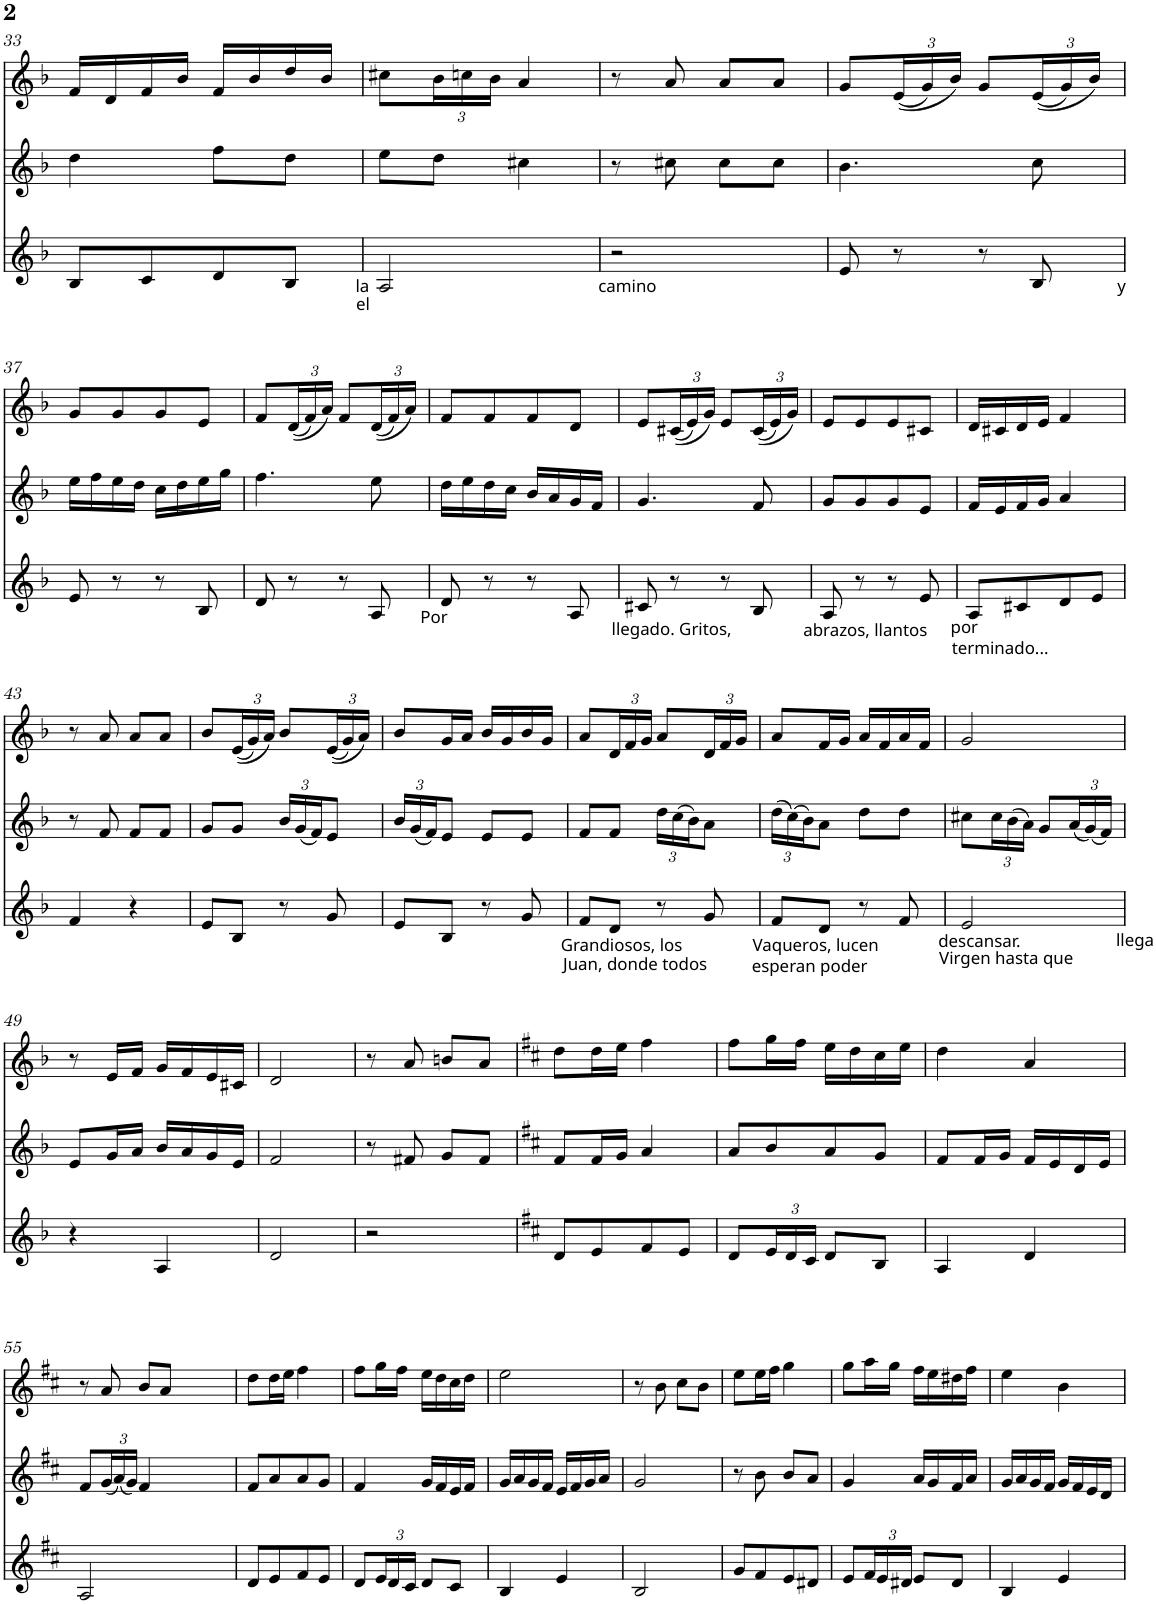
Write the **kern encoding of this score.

**kern	**kern	**kern
*part3	*part2	*part1
*staff3	*staff2	*staff1
*I"Dul 3	*I"Dul 2	*I"Dul 1
!!LO:PB:g=z
*clefG2	*clefG2	*clefG2
*k[b-]	*k[b-]	*k[b-]
*F:	*F:	*F:
*M2/4	*M2/4	*M2/4
=33	=33	=33
8B-/L	4dd\	16f/LL
.	.	16d/
8c/	.	16f/
.	.	16b-/JJ
8d/	8ff\L	16f/LL
.	.	16b-/
8B-/J	8dd\J	16dd/
.	.	16b-/JJ
!LO:TX:b:t=la	!	!
!LO:TX:b:t=el	!	!
=34	=34	=34
2A/	8ee\L	8cc#X\L
*	*	*Xbrackettup
.	8dd\J	24b-\L
.	.	24ccn\
.	.	24b-\JJ
.	4cc#X\	4a/
!LO:TX:b:t=camino	!	!
=35	=35	=35
2r	8r	8r
.	8cc#X\	8a/
.	8cc#\L	8a/L
.	8cc#\J	8a/J
=36	=36	=36
8e/	4.b-\	8g/L
8r	.	(<(<24e/L
.	.	24g/)
.	.	24b-/JJ)
8r	.	8g/L
8B-/	8cc\	(<(<24e/L
.	.	24g/)
.	.	24b-/JJ)
!LO:TX:b:t=y	!	!
!!LO:LB:g=z
=37	=37	=37
8e/	16ee\LL	8g/L
.	16ff\	.
8r	16ee\	8g/
.	16dd\JJ	.
8r	16cc\LL	8g/
.	16dd\	.
8B-/	16ee\	8e/J
.	16gg\JJ	.
=38	=38	=38
8d/	4.ff\	8f/L
8r	.	(<(<24d/L
.	.	24f/)
.	.	24a/JJ)
8r	.	8f/L
8A/	8ee\	(<(<24d/L
.	.	24f/)
.	.	24a/JJ)
!LO:TX:b:t=Por	!	!
=39	=39	=39
8d/	16dd\LL	8f/L
.	16ee\	.
8r	16dd\	8f/
.	16cc\JJ	.
8r	16b-/LL	8f/
.	16a/	.
8A/	16g/	8d/J
.	16f/JJ	.
!LO:TX:b:t=llegado. Gritos,	!	!
=40	=40	=40
8c#X/	4.g/	8e/L
8r	.	(<(<24c#X/L
.	.	24e/)
.	.	24g/JJ)
8r	.	8e/L
8B-/	8f/	(<(<24c#/L
.	.	24e/)
.	.	24g/JJ)
!LO:TX:b:t=abrazos, llantos	!	!
=41	=41	=41
8A/	8g/L	8e/L
8r	8g/	8e/
8r	8g/	8e/
8e/	8e/J	8c#X/J
!LO:TX:b:t=por	!	!
!LO:TX:b:t=terminado...	!	!
=42	=42	=42
8A/L	16f/LL	16d/LL
.	16e/	16c#X/
8c#X/	16f/	16d/
.	16g/JJ	16e/JJ
8d/	4a/	4f/
8e/J	.	.
!!LO:LB:g=z
=43	=43	=43
4f/	8r	8r
.	8f/	8a/
4r	8f/L	8a/L
.	8f/J	8a/J
=44	=44	=44
8e/L	8g/L	8b-/L
8B-/J	8g/J	(<(<24e/L
.	.	24g/)
.	.	24a/JJ)
*	*Xbrackettup	*
8r	24b-/LL	8b-/L
.	(<24g/	.
.	24f/J)	.
8g/	8e/J	(<(<24e/L
.	.	24g/)
.	.	24a/JJ)
=45	=45	=45
8e/L	24b-/LL	8b-/L
.	(<24g/	.
.	24f/J)	.
8B-/J	8e/J	16g/L
.	.	16a/JJ
8r	8e/L	16b-/LL
.	.	16g/
8g/	8e/J	16b-/
.	.	16g/JJ
!LO:TX:b:t=Grandiosos, los	!	!
!LO:TX:b:t=Juan, donde todos	!	!
=46	=46	=46
8f/L	8f/L	8a/L
8d/J	8f/J	24d/L
.	.	24f/
.	.	24g/JJ
8r	24dd\LL	8a/L
.	(>24cc\	.
.	24b-\J)	.
8g/	8a\J	24d/L
.	.	24f/
.	.	24g/JJ
!LO:TX:b:t=Vaqueros, lucen	!	!
!LO:TX:b:t=esperan poder	!	!
=47	=47	=47
8f/L	(>24dd\LL	8a/L
.	(>24cc\)	.
.	24b-\J)	.
8d/J	8a\J	16f/L
.	.	16g/JJ
8r	8dd\L	16a/LL
.	.	16f/
8f/	8dd\J	16a/
.	.	16f/JJ
!LO:TX:b:t=descansar.	!	!
!LO:TX:b:t=Virgen hasta que	!	!
=48	=48	=48
2e/	8cc#X\L	2g/
.	24cc#\L	.
.	(>24b-\	.
.	24a\JJ)	.
.	8g/L	.
.	(<24a/L	.
.	(<24g/)	.
.	24f/JJ)	.
!LO:TX:b:t=llega	!	!
!!LO:LB:g=z
=49	=49	=49
4r	8e/L	8r
.	16g/L	16e/LL
.	16a/JJ	16f/JJ
4A/	16b-/LL	16g/LL
.	16a/	16f/
.	16g/	16e/
.	16e/JJ	16c#X/JJ
=50	=50	=50
2d/	2f/	2d/
=51	=51	=51
2r	8r	8r
.	8f#X/	8a/
.	8g/L	8bn/L
.	8f#/J	8a/J
=52	=52	=52
*k[f#c#]	*k[f#c#]	*k[f#c#]
*D:	*D:	*D:
8d/L	8f#/L	8dd\L
8e/	16f#/L	16dd\L
.	16g/JJ	16ee\JJ
8f#/	4a/	4ff#\
8e/J	.	.
=53	=53	=53
8d/L	8a/L	8ff#\L
*Xbrackettup	*	*
24e/L	8b/	16gg\L
24d/	.	.
.	.	16ff#\JJ
24c#/JJ	.	.
8d/L	8a/	16ee\LL
.	.	16dd\
8B/J	8g/J	16cc#\
.	.	16ee\JJ
=54	=54	=54
4A/	8f#/L	4dd\
.	16f#/L	.
.	16g/JJ	.
4d/	16f#/LL	4a/
.	16e/	.
.	16d/	.
.	16e/JJ	.
!!LO:LB:g=z
=55	=55	=55
2A/	8f#/L	8r
.	(<24g/L	8a/
.	(<24a/)	.
.	24g/JJ)	.
.	4f#/	8b/L
.	.	8a/J
2ryy	2ryy	2ryy
8ryy	8ryy	8ryy
=56	=56	=56
8d/L	8f#/L	8dd\L
8e/	8a/	16dd\L
.	.	16ee\JJ
8f#/	8a/	4ff#\
8e/J	8g/J	.
=57	=57	=57
8d/L	4f#/	8ff#\L
24e/L	.	16gg\L
24d/	.	.
.	.	16ff#\JJ
24c#/JJ	.	.
8d/L	16g/LL	16ee\LL
.	16f#/	16dd\
8c#/J	16e/	16cc#\
.	16f#/JJ	16dd\JJ
=58	=58	=58
4B/	16g/LL	2ee\
.	16a/	.
.	16g/	.
.	16f#/JJ	.
4e/	16e/LL	.
.	16f#/	.
.	16g/	.
.	16a/JJ	.
=59	=59	=59
2B/	2g/	8r
.	.	8b\
.	.	8cc#\L
.	.	8b\J
=60	=60	=60
8g/L	8r	8ee\L
8f#/	8b\	16ee\L
.	.	16ff#\JJ
8e/	8b/L	4gg\
8d#X/J	8a/J	.
=61	=61	=61
8e/L	4g/	8gg\L
24f#/L	.	16aa\L
24e/	.	.
.	.	16gg\JJ
24d#X/JJ	.	.
8e/L	16a/LL	16ff#\LL
.	16g/	16ee\
8d#/J	16f#/	16dd#X\
.	16a/JJ	16ff#\JJ
=62	=62	=62
4B/	16g/LL	4ee\
.	16a/	.
.	16g/	.
.	16f#/JJ	.
4e/	16g/LL	4b\
.	16f#/	.
.	16e/	.
.	16d/JJ	.
=	=	=
*-	*-	*-
